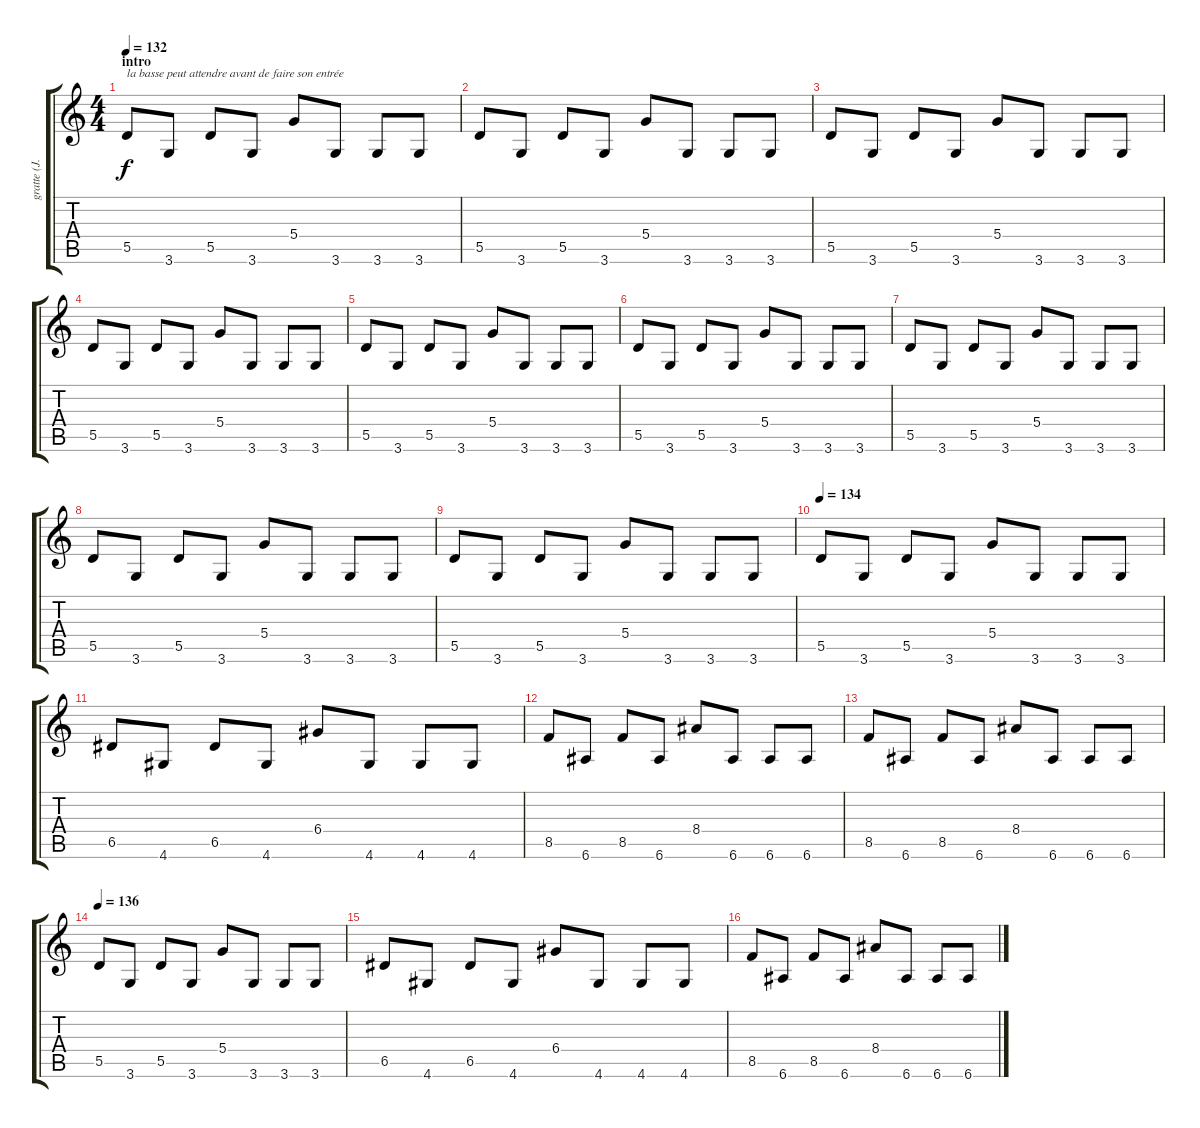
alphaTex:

\track ("gratte (J.Homme)" "gratte (J.") {instrument overdrivenguitar}
\staff {score tabs}
\tuning (E4 B3 G3 D3 A2 E2) {hide}
\ts (4 4)
\section ("" "intro")
\tempo 132
\clef g2
\ks c
5.5.8{txt "la basse peut attendre avant de faire son entrée" dy f instrument overdrivenguitar} 3.6.8 5.5.8 3.6.8 5.4.8 3.6.8 3.6.8 3.6.8 |
5.5.8 3.6.8 5.5.8 3.6.8 5.4.8 3.6.8 3.6.8 3.6.8 |
5.5.8 3.6.8 5.5.8 3.6.8 5.4.8 3.6.8 3.6.8 3.6.8 |
5.5.8 3.6.8 5.5.8 3.6.8 5.4.8 3.6.8 3.6.8 3.6.8 |
5.5.8 3.6.8 5.5.8 3.6.8 5.4.8 3.6.8 3.6.8 3.6.8 |
5.5.8 3.6.8 5.5.8 3.6.8 5.4.8 3.6.8 3.6.8 3.6.8 |
5.5.8 3.6.8 5.5.8 3.6.8 5.4.8 3.6.8 3.6.8 3.6.8 |
5.5.8 3.6.8 5.5.8 3.6.8 5.4.8 3.6.8 3.6.8 3.6.8 |
5.5.8 3.6.8 5.5.8 3.6.8 5.4.8 3.6.8 3.6.8 3.6.8 |
\tempo 134
5.5.8 3.6.8 5.5.8 3.6.8 5.4.8 3.6.8 3.6.8 3.6.8 |
6.5.8 4.6.8 6.5.8 4.6.8 6.4.8 4.6.8 4.6.8 4.6.8 |
8.5.8 6.6.8 8.5.8 6.6.8 8.4.8 6.6.8 6.6.8 6.6.8 |
8.5.8 6.6.8 8.5.8 6.6.8 8.4.8 6.6.8 6.6.8 6.6.8 |
\tempo 136
5.5.8 3.6.8 5.5.8 3.6.8 5.4.8 3.6.8 3.6.8 3.6.8 |
6.5.8 4.6.8 6.5.8 4.6.8 6.4.8 4.6.8 4.6.8 4.6.8 |
8.5.8 6.6.8 8.5.8 6.6.8 8.4.8 6.6.8 6.6.8 6.6.8
